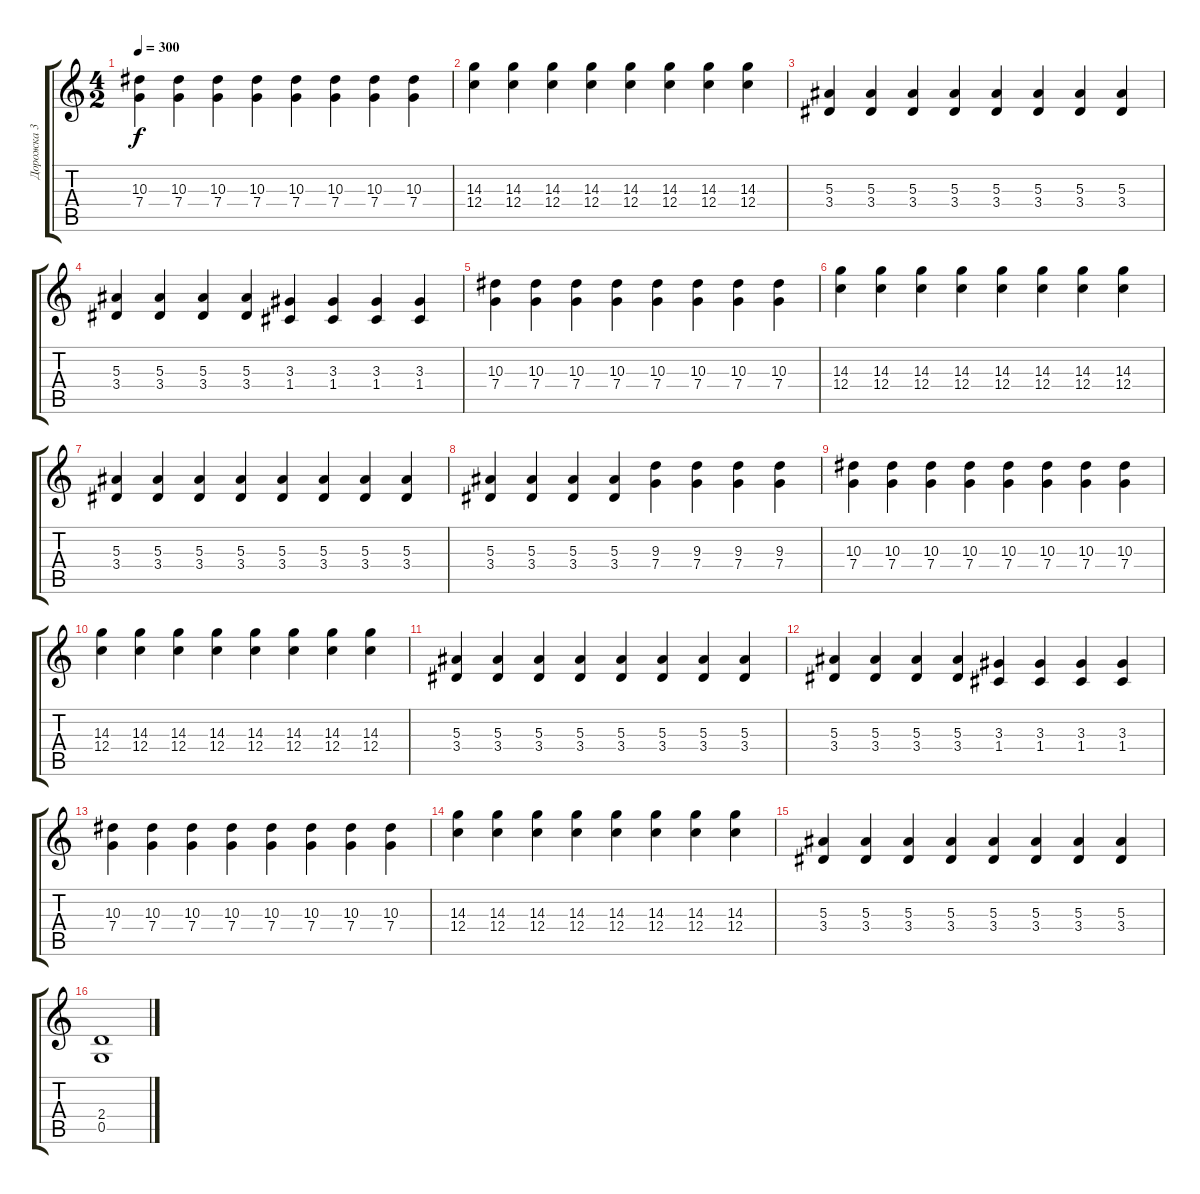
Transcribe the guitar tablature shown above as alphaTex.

\track ("Дорожка 3" "Дорожка 3") {instrument acousticguitarsteel}
\staff {score tabs}
\tuning (D4 A3 F3 C3 G2 C2) {hide}
\ts (4 2)
\tempo 300
\clef g2
\ks c
(10.3 7.4).4{dy f} (10.3 7.4).4 (10.3 7.4).4 (10.3 7.4).4 (10.3 7.4).4 (10.3 7.4).4 (10.3 7.4).4 (10.3 7.4).4 |
(14.3 12.4).4 (14.3 12.4).4 (14.3 12.4).4 (14.3 12.4).4 (14.3 12.4).4 (14.3 12.4).4 (14.3 12.4).4 (14.3 12.4).4 |
(5.3 3.4).4 (5.3 3.4).4 (5.3 3.4).4 (5.3 3.4).4 (5.3 3.4).4 (5.3 3.4).4 (5.3 3.4).4 (5.3 3.4).4 |
(5.3 3.4).4 (5.3 3.4).4 (5.3 3.4).4 (5.3 3.4).4 (3.3 1.4).4 (3.3 1.4).4 (3.3 1.4).4 (3.3 1.4).4 |
(10.3 7.4).4 (10.3 7.4).4 (10.3 7.4).4 (10.3 7.4).4 (10.3 7.4).4 (10.3 7.4).4 (10.3 7.4).4 (10.3 7.4).4 |
(14.3 12.4).4 (14.3 12.4).4 (14.3 12.4).4 (14.3 12.4).4 (14.3 12.4).4 (14.3 12.4).4 (14.3 12.4).4 (14.3 12.4).4 |
(5.3 3.4).4 (5.3 3.4).4 (5.3 3.4).4 (5.3 3.4).4 (5.3 3.4).4 (5.3 3.4).4 (5.3 3.4).4 (5.3 3.4).4 |
(5.3 3.4).4 (5.3 3.4).4 (5.3 3.4).4 (5.3 3.4).4 (9.3 7.4).4 (9.3 7.4).4 (9.3 7.4).4 (9.3 7.4).4 |
(10.3 7.4).4 (10.3 7.4).4 (10.3 7.4).4 (10.3 7.4).4 (10.3 7.4).4 (10.3 7.4).4 (10.3 7.4).4 (10.3 7.4).4 |
(14.3 12.4).4 (14.3 12.4).4 (14.3 12.4).4 (14.3 12.4).4 (14.3 12.4).4 (14.3 12.4).4 (14.3 12.4).4 (14.3 12.4).4 |
(5.3 3.4).4 (5.3 3.4).4 (5.3 3.4).4 (5.3 3.4).4 (5.3 3.4).4 (5.3 3.4).4 (5.3 3.4).4 (5.3 3.4).4 |
(5.3 3.4).4 (5.3 3.4).4 (5.3 3.4).4 (5.3 3.4).4 (3.3 1.4).4 (3.3 1.4).4 (3.3 1.4).4 (3.3 1.4).4 |
(10.3 7.4).4 (10.3 7.4).4 (10.3 7.4).4 (10.3 7.4).4 (10.3 7.4).4 (10.3 7.4).4 (10.3 7.4).4 (10.3 7.4).4 |
(14.3 12.4).4 (14.3 12.4).4 (14.3 12.4).4 (14.3 12.4).4 (14.3 12.4).4 (14.3 12.4).4 (14.3 12.4).4 (14.3 12.4).4 |
(5.3 3.4).4 (5.3 3.4).4 (5.3 3.4).4 (5.3 3.4).4 (5.3 3.4).4 (5.3 3.4).4 (5.3 3.4).4 (5.3 3.4).4 |
(2.4 0.5).1
